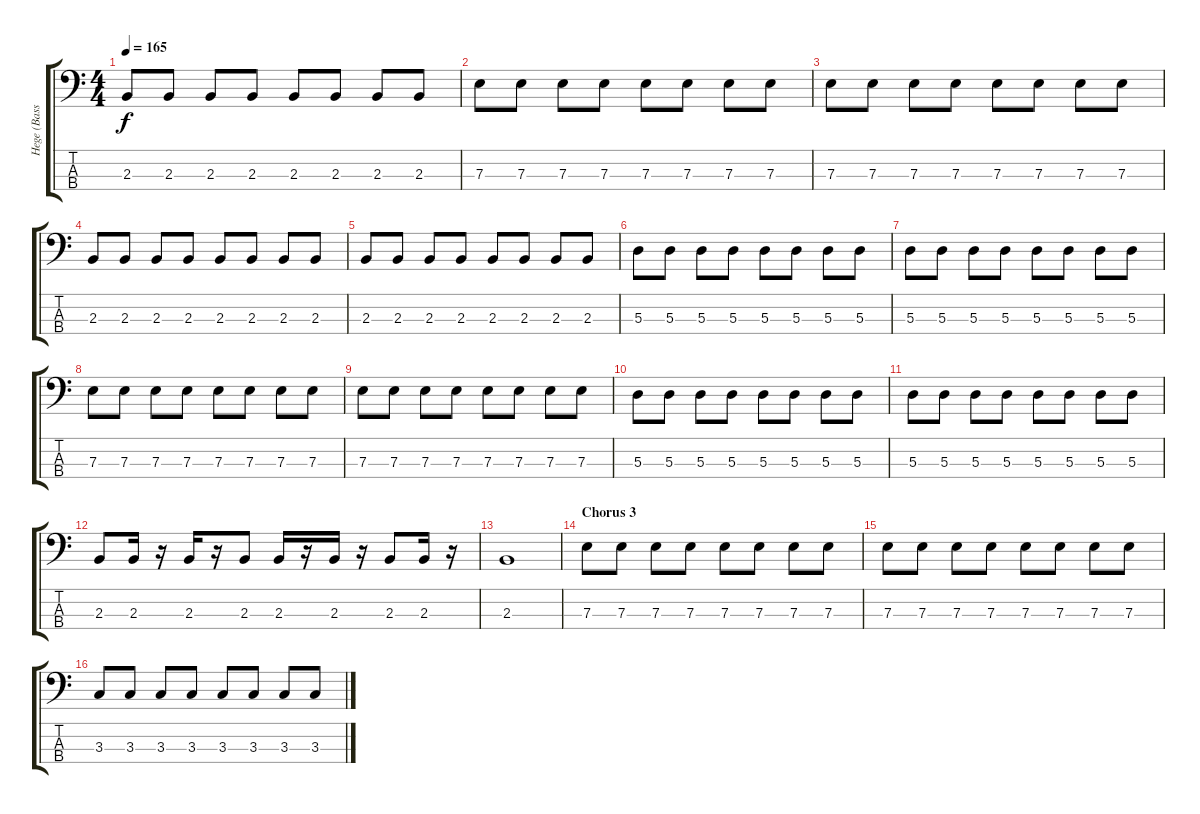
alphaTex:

\track ("Hege (Bass)" "Hege (Bass") {instrument electricbassfinger}
\staff {score tabs}
\tuning (G2 D2 A1 E1) {hide}
\ts (4 4)
\tempo 165
\clef f4
\ks c
2.3.8{dy f} 2.3.8 2.3.8 2.3.8 2.3.8 2.3.8 2.3.8 2.3.8 |
7.3.8 7.3.8 7.3.8 7.3.8 7.3.8 7.3.8 7.3.8 7.3.8 |
7.3.8 7.3.8 7.3.8 7.3.8 7.3.8 7.3.8 7.3.8 7.3.8 |
2.3.8 2.3.8 2.3.8 2.3.8 2.3.8 2.3.8 2.3.8 2.3.8 |
2.3.8 2.3.8 2.3.8 2.3.8 2.3.8 2.3.8 2.3.8 2.3.8 |
5.3.8 5.3.8 5.3.8 5.3.8 5.3.8 5.3.8 5.3.8 5.3.8 |
5.3.8 5.3.8 5.3.8 5.3.8 5.3.8 5.3.8 5.3.8 5.3.8 |
7.3.8 7.3.8 7.3.8 7.3.8 7.3.8 7.3.8 7.3.8 7.3.8 |
7.3.8 7.3.8 7.3.8 7.3.8 7.3.8 7.3.8 7.3.8 7.3.8 |
5.3.8 5.3.8 5.3.8 5.3.8 5.3.8 5.3.8 5.3.8 5.3.8 |
5.3.8 5.3.8 5.3.8 5.3.8 5.3.8 5.3.8 5.3.8 5.3.8 |
2.3.8 2.3.16 r.16 2.3.16 r.16 2.3.8 2.3.16 r.16 2.3.16 r.16 2.3.8 2.3.16 r.16 |
2.3.1 |
\section ("" "Chorus 3")
7.3.8 7.3.8 7.3.8 7.3.8 7.3.8 7.3.8 7.3.8 7.3.8 |
7.3.8 7.3.8 7.3.8 7.3.8 7.3.8 7.3.8 7.3.8 7.3.8 |
3.3.8 3.3.8 3.3.8 3.3.8 3.3.8 3.3.8 3.3.8 3.3.8
